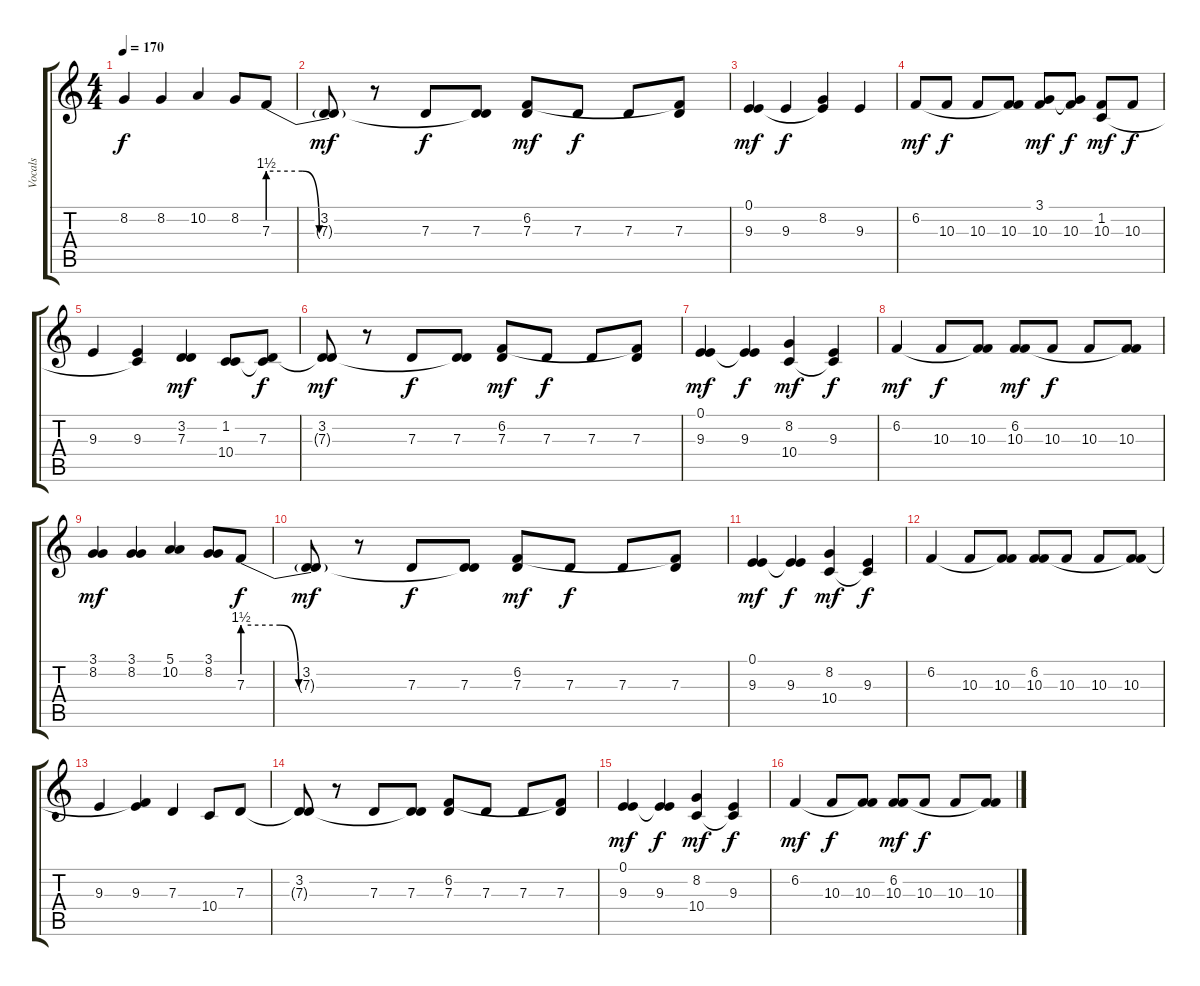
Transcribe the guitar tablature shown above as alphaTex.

\track ("Vocals" "Vocals") {instrument lead2sawtooth}
\staff {score tabs}
\tuning (E4 B3 G3 D3 A2 E2) {hide}
\ts (4 4)
\tempo 170
\clef g2
\ks c
8.2.4{dy f} 8.2.4 10.2.4 8.2.8 7.3{be (custom 0 6 20 6 30 0 40 0 60 0)}.8 |
\section ("" "")
(3.2 7.3{t}).8{dy mf} r.8 7.3.8{dy f} (3.2{t} 7.3).8 (6.2 7.3).8{dy mf} 7.3.8{dy f} 7.3.8 (6.2{t} 7.3).8 |
(0.1 9.3).4{dy mf} 9.3.4{dy f} (0.1{t} 8.2).4 9.3.4 |
6.2.8{dy mf} 10.3.8{dy f} 10.3.8 (6.2{t} 10.3).8 (3.1 10.3).8{dy mf} (3.1{t} 10.3).8{dy f} (1.2 10.3).8{dy mf} 10.3.8{dy f} |
9.3.4 (1.2{t} 9.3).4 (3.2 7.3).4{dy mf} (1.2 10.4).8 (1.2{t} 7.3).8{dy f} |
(3.2 7.3{t}).8{dy mf} r.8 7.3.8{dy f} (3.2{t} 7.3).8 (6.2 7.3).8{dy mf} 7.3.8{dy f} 7.3.8 (6.2{t} 7.3).8 |
(0.1 9.3).4{dy mf} (0.1{t} 9.3).4{dy f} (8.2 10.4).4{dy mf} (9.3 10.4{t}).4{dy f} |
6.2.4{dy mf} 10.3.8{dy f} (6.2{t} 10.3).8 (6.2 10.3).8{dy mf} 10.3.8{dy f} 10.3.8 (6.2{t} 10.3).8 |
(3.1 8.2).4{dy mf} (3.1 8.2).4 (5.1 10.2).4 (3.1 8.2).8 7.3{be (custom 0 6 20 6 30 0 40 0 60 0)}.8{dy f} |
\section ("" "")
(3.2 7.3{t}).8{dy mf} r.8 7.3.8{dy f} (3.2{t} 7.3).8 (6.2 7.3).8{dy mf} 7.3.8{dy f} 7.3.8 (6.2{t} 7.3).8 |
(0.1 9.3).4{dy mf} (0.1{t} 9.3).4{dy f} (8.2 10.4).4{dy mf} (9.3 10.4{t}).4{dy f} |
6.2.4 10.3.8 (6.2{t} 10.3).8 (6.2 10.3).8 10.3.8 10.3.8 (6.2{t} 10.3).8 |
9.3.4 (6.2{t} 9.3).4 7.3.4 10.4.8 7.3.8 |
(3.2 7.3{t}).8 r.8 7.3.8 (3.2{t} 7.3).8 (6.2 7.3).8 7.3.8 7.3.8 (6.2{t} 7.3).8 |
(0.1 9.3).4{dy mf} (0.1{t} 9.3).4{dy f} (8.2 10.4).4{dy mf} (9.3 10.4{t}).4{dy f} |
6.2.4{dy mf} 10.3.8{dy f} (6.2{t} 10.3).8 (6.2 10.3).8{dy mf} 10.3.8{dy f} 10.3.8 (6.2{t} 10.3).8
